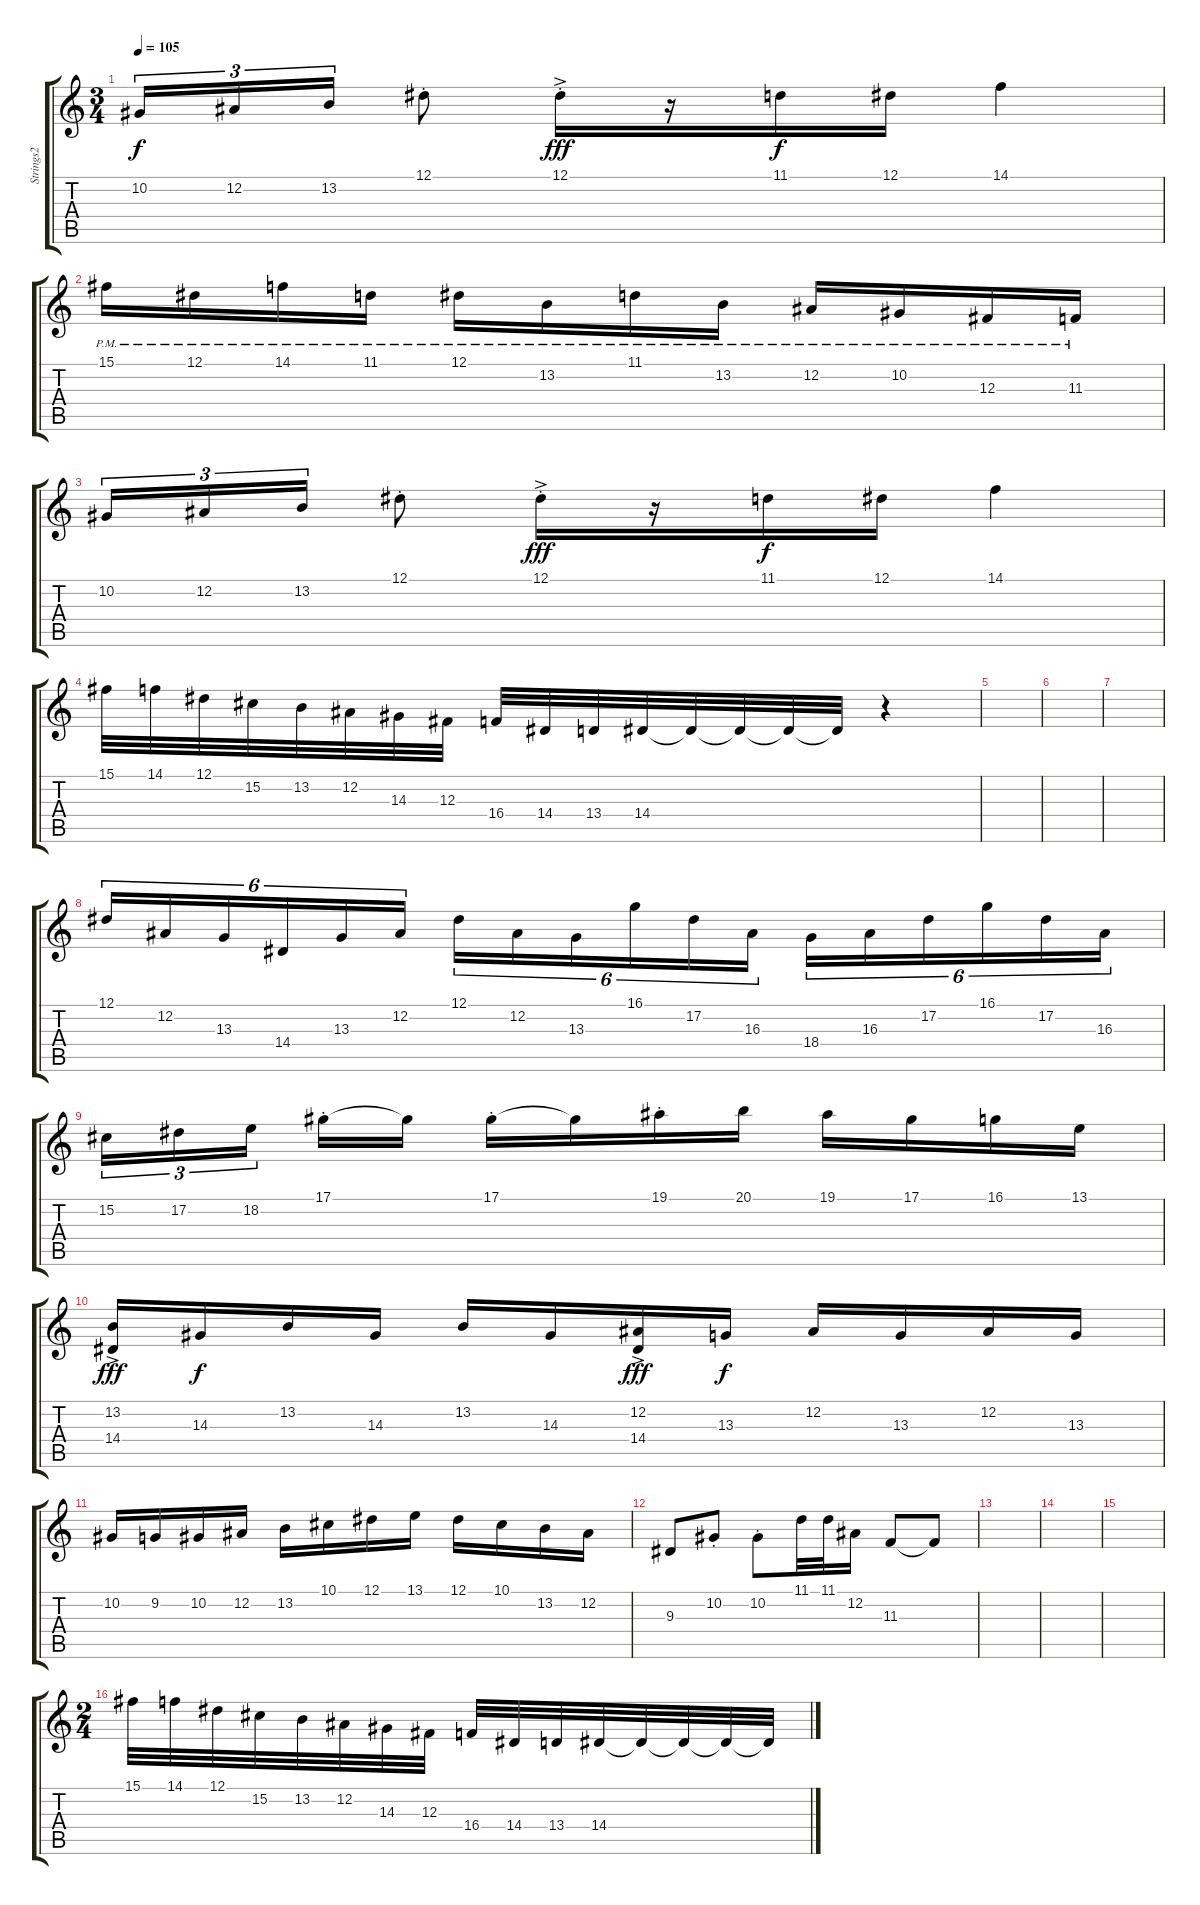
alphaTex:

\track ("Strings2" "Strings2") {instrument stringensemble1}
\staff {score tabs}
\tuning (Eb4 Bb3 Gb3 Db3 Ab2 Eb2) {hide}
\ts (3 4)
\tempo 105
\clef g2
\ks c
10.2.16{tu (3 2) dy f instrument stringensemble1} 12.2.16{tu (3 2)} 13.2.16{tu (3 2)} 12.1{st}.8 12.1{ac st}.16{dy fff} r.16 11.1.16{dy f} 12.1.16 14.1.4 |
15.1{pm}.16 12.1{pm}.16 14.1{pm}.16 11.1{pm}.16 12.1{pm}.16 13.2{pm}.16 11.1{pm}.16 13.2{pm}.16 12.2{pm}.16 10.2{pm}.16 12.3{pm}.16 11.3{pm}.16 |
10.2.16{tu (3 2)} 12.2.16{tu (3 2)} 13.2.16{tu (3 2)} 12.1{st}.8 12.1{ac st}.16{dy fff} r.16 11.1.16{dy f} 12.1.16 14.1.4 |
15.1.32 14.1.32 12.1.32 15.2.32 13.2.32 12.2.32 14.3.32 12.3.32 16.4.32 14.4.32 13.4.32 14.4.32 14.4{t}.32 14.4{t}.32 14.4{t}.32 14.4{t}.32 r.4 |
|
|
|
12.1.16{tu (6 4)} 12.2.16{tu (6 4)} 13.3.16{tu (6 4)} 14.4.16{tu (6 4)} 13.3.16{tu (6 4)} 12.2.16{tu (6 4)} 12.1.16{tu (6 4)} 12.2.16{tu (6 4)} 13.3.16{tu (6 4)} 16.1.16{tu (6 4)} 17.2.16{tu (6 4)} 16.3.16{tu (6 4)} 18.4.16{tu (6 4)} 16.3.16{tu (6 4)} 17.2.16{tu (6 4)} 16.1.16{tu (6 4)} 17.2.16{tu (6 4)} 16.3.16{tu (6 4)} |
15.2.16{tu (3 2)} 17.2.16{tu (3 2)} 18.2.16{tu (3 2)} 17.1{st}.16 17.1{t}.16 17.1{st}.16 17.1{t}.16 19.1{st}.16 20.1.16 19.1.16 17.1.16 16.1.16 13.1.16 |
(13.2{ac} 14.4{ac}).16{dy fff} 14.3.16{dy f} 13.2.16 14.3.16 13.2.16 14.3.16 (12.2{ac} 14.4{ac}).16{dy fff} 13.3.16{dy f} 12.2.16 13.3.16 12.2.16 13.3.16 |
10.2.16 9.2.16 10.2.16 12.2.16 13.2.16 10.1.16 12.1.16 13.1.16 12.1.16 10.1.16 13.2.16 12.2.16 |
9.3.8 10.2{st}.8 10.2{st}.8 11.1.32 11.1.32 12.2.16 11.3.8 11.3{t}.8 |
|
|
|
\ts (2 4)
15.1.32 14.1.32 12.1.32 15.2.32 13.2.32 12.2.32 14.3.32 12.3.32 16.4.32 14.4.32 13.4.32 14.4.32 14.4{t}.32 14.4{t}.32 14.4{t}.32 14.4{t}.32
